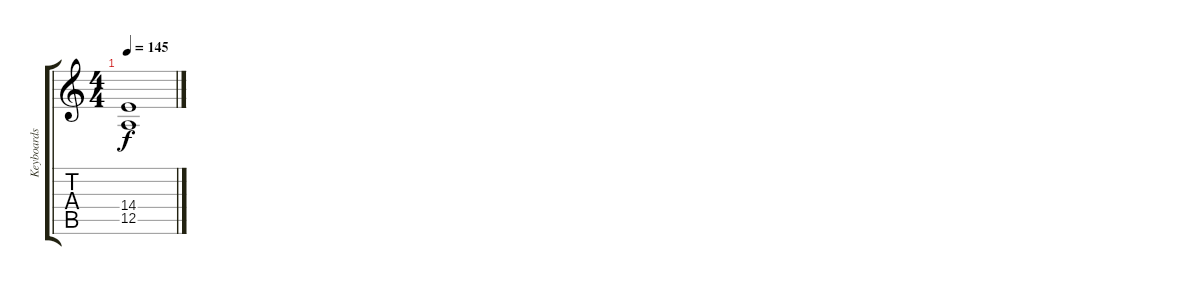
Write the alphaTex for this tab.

\track ("Keyboards III" "Keyboards ") {instrument stringensemble1}
\staff {score tabs}
\tuning (E4 B3 G3 D3 A2 D2) {hide}
\ts (4 4)
\tempo 145
\clef g2
\ks c
(14.4{t} 12.5{t}).1{dy f}
